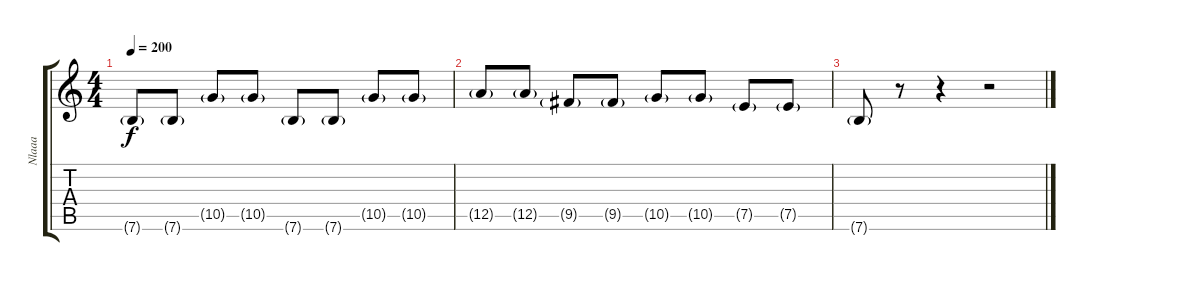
\track ("Nlaaa" "Nlaaa") {instrument overdrivenguitar}
\staff {score tabs}
\tuning (E4 B3 G3 D3 A2 E2) {hide}
\ts (4 4)
\tempo 200
\clef g2
\ks c
7.6{g}.8{dy f} 7.6{g}.8 10.5{g}.8 10.5{g}.8 7.6{g}.8 7.6{g}.8 10.5{g}.8 10.5{g}.8 |
12.5{g}.8 12.5{g}.8 9.5{g}.8 9.5{g}.8 10.5{g}.8 10.5{g}.8 7.5{g}.8 7.5{g}.8 |
7.6{g}.8 r.8 r.4 r.2
